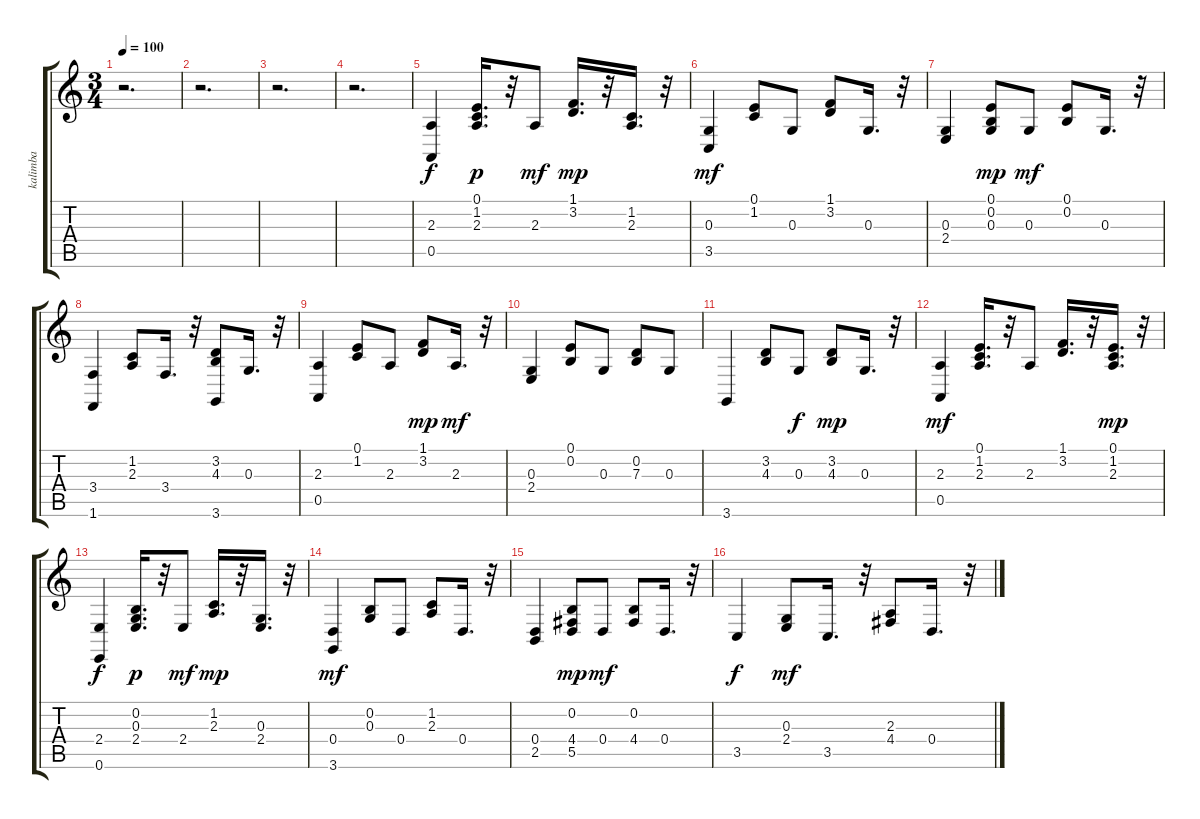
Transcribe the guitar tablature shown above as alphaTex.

\track ("kalimba" "kalimba") {instrument kalimba}
\staff {score tabs}
\tuning (E4 B3 G3 D3 A2 E2) {hide}
\ts (3 4)
\tempo 100
\clef g2
\ks c
r.2{d dy mp} |
r.2{d} |
r.2{d} |
r.2{d} |
(2.3 0.5).4{dy f instrument kalimba} (0.1 1.2 2.3).16{d dy p} r.32 2.3.8{dy mf} (1.1 3.2).16{d dy mp} r.32 (1.2 2.3).16{d} r.32 |
(0.3 3.5).4{dy mf} (0.1 1.2).8 0.3.8 (1.1 3.2).8 0.3.16{d} r.32 |
(0.3 2.4).4 (0.1 0.2 0.3).8{dy mp} 0.3.8{dy mf} (0.1 0.2).8 0.3.16{d} r.32 |
(3.4 1.6).4 (1.2 2.3).8 3.4.16{d} r.32 (3.2 4.3 3.6).8 0.3.16{d} r.32 |
(2.3 0.5).4 (0.1 1.2).8 2.3.8 (1.1 3.2).8{dy mp} 2.3.16{d dy mf} r.32 |
(0.3 2.4).4 (0.1 0.2).8 0.3.8 (0.2 7.3).8 0.3.8 |
3.6.4 (3.2 4.3).8 0.3.8{dy f} (3.2 4.3).8{dy mp} 0.3.16{d} r.32 |
(2.3 0.5).4{dy mf} (0.1 1.2 2.3).16{d} r.32 2.3.8 (1.1 3.2).16{d} r.32 (0.1 1.2 2.3).16{d dy mp} r.32 |
(2.4 0.6).4{dy f instrument kalimba} (0.2 0.3 2.4).16{d dy p} r.32 2.4.8{dy mf} (1.2 2.3).16{d dy mp} r.32 (0.3 2.4).16{d} r.32 |
(0.4 3.6).4{dy mf} (0.2 0.3).8 0.4.8 (1.2 2.3).8 0.4.16{d} r.32 |
(0.4 2.5).4 (0.2 4.4 5.5).8{dy mp} 0.4.8{dy mf} (0.2 4.4).8 0.4.16{d} r.32 |
3.5.4{dy f} (0.3 2.4).8{dy mf} 3.5.16{d} r.32 (2.3 4.4).8 0.4.16{d} r.32
